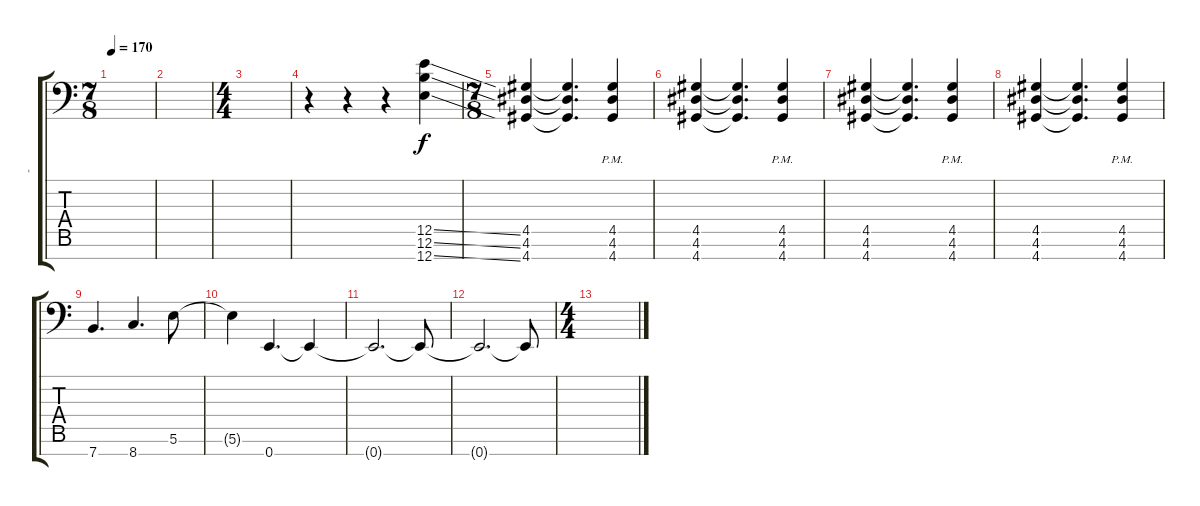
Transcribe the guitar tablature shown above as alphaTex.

\track ("-" "-") {instrument distortionguitar}
\staff {score tabs}
\tuning (B3 G3 D3 A2 E2 B1 E1) {hide}
\ts (7 8)
\tempo 170
\clef f4
\ks c
|
|
\ts (4 4)
|
r.4 r.4 r.4 (12.5{ss} 12.6{ss} 12.7{ss}).4{volume 15 instrument distortionguitar} |
\ts (7 8)
(4.5 4.6 4.7).4 (4.5{t} 4.6{t} 4.7{t}).4{d} (4.5{pm} 4.6{pm} 4.7{pm}).4 |
(4.5 4.6 4.7).4 (4.5{t} 4.6{t} 4.7{t}).4{d} (4.5{pm} 4.6{pm} 4.7{pm}).4 |
(4.5 4.6 4.7).4 (4.5{t} 4.6{t} 4.7{t}).4{d} (4.5{pm} 4.6{pm} 4.7{pm}).4 |
(4.5 4.6 4.7).4 (4.5{t} 4.6{t} 4.7{t}).4{d} (4.5{pm} 4.6{pm} 4.7{pm}).4 |
7.7.4{d} 8.7.4{d} 5.6.8 |
5.6{t}.4 0.7.4{d} 0.7{t}.4 |
0.7{t}.2{d} 0.7{t}.8 |
0.7{t}.2{d} 0.7{t}.8 |
\ts (4 4)
